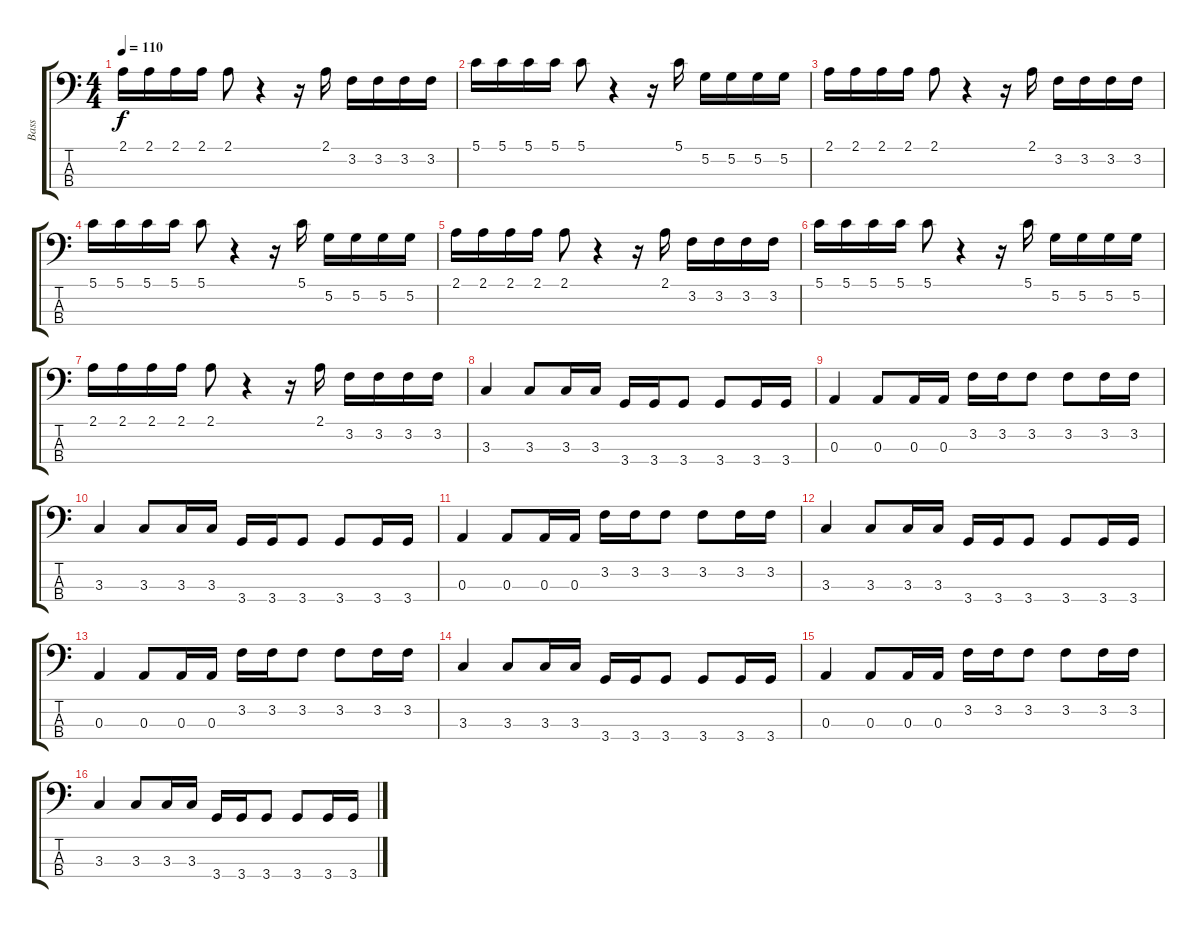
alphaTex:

\track ("Bass" "Bass") {instrument electricbasspick}
\staff {score tabs}
\tuning (G2 D2 A1 E1) {hide}
\ts (4 4)
\tempo 110
\clef f4
\ks c
2.1.16{dy f} 2.1.16 2.1.16 2.1.16 2.1.8 r.4 r.16 2.1.16 3.2.16 3.2.16 3.2.16 3.2.16 |
5.1.16 5.1.16 5.1.16 5.1.16 5.1.8 r.4 r.16 5.1.16 5.2.16 5.2.16 5.2.16 5.2.16 |
2.1.16 2.1.16 2.1.16 2.1.16 2.1.8 r.4 r.16 2.1.16 3.2.16 3.2.16 3.2.16 3.2.16 |
5.1.16 5.1.16 5.1.16 5.1.16 5.1.8 r.4 r.16 5.1.16 5.2.16 5.2.16 5.2.16 5.2.16 |
2.1.16 2.1.16 2.1.16 2.1.16 2.1.8 r.4 r.16 2.1.16 3.2.16 3.2.16 3.2.16 3.2.16 |
5.1.16 5.1.16 5.1.16 5.1.16 5.1.8 r.4 r.16 5.1.16 5.2.16 5.2.16 5.2.16 5.2.16 |
2.1.16 2.1.16 2.1.16 2.1.16 2.1.8 r.4 r.16 2.1.16 3.2.16 3.2.16 3.2.16 3.2.16 |
3.3.4 3.3.8 3.3.16 3.3.16 3.4.16 3.4.16 3.4.8 3.4.8 3.4.16 3.4.16 |
0.3.4 0.3.8 0.3.16 0.3.16 3.2.16 3.2.16 3.2.8 3.2.8 3.2.16 3.2.16 |
3.3.4 3.3.8 3.3.16 3.3.16 3.4.16 3.4.16 3.4.8 3.4.8 3.4.16 3.4.16 |
0.3.4 0.3.8 0.3.16 0.3.16 3.2.16 3.2.16 3.2.8 3.2.8 3.2.16 3.2.16 |
3.3.4 3.3.8 3.3.16 3.3.16 3.4.16 3.4.16 3.4.8 3.4.8 3.4.16 3.4.16 |
0.3.4 0.3.8 0.3.16 0.3.16 3.2.16 3.2.16 3.2.8 3.2.8 3.2.16 3.2.16 |
3.3.4 3.3.8 3.3.16 3.3.16 3.4.16 3.4.16 3.4.8 3.4.8 3.4.16 3.4.16 |
0.3.4 0.3.8 0.3.16 0.3.16 3.2.16 3.2.16 3.2.8 3.2.8 3.2.16 3.2.16 |
3.3.4 3.3.8 3.3.16 3.3.16 3.4.16 3.4.16 3.4.8 3.4.8 3.4.16 3.4.16
